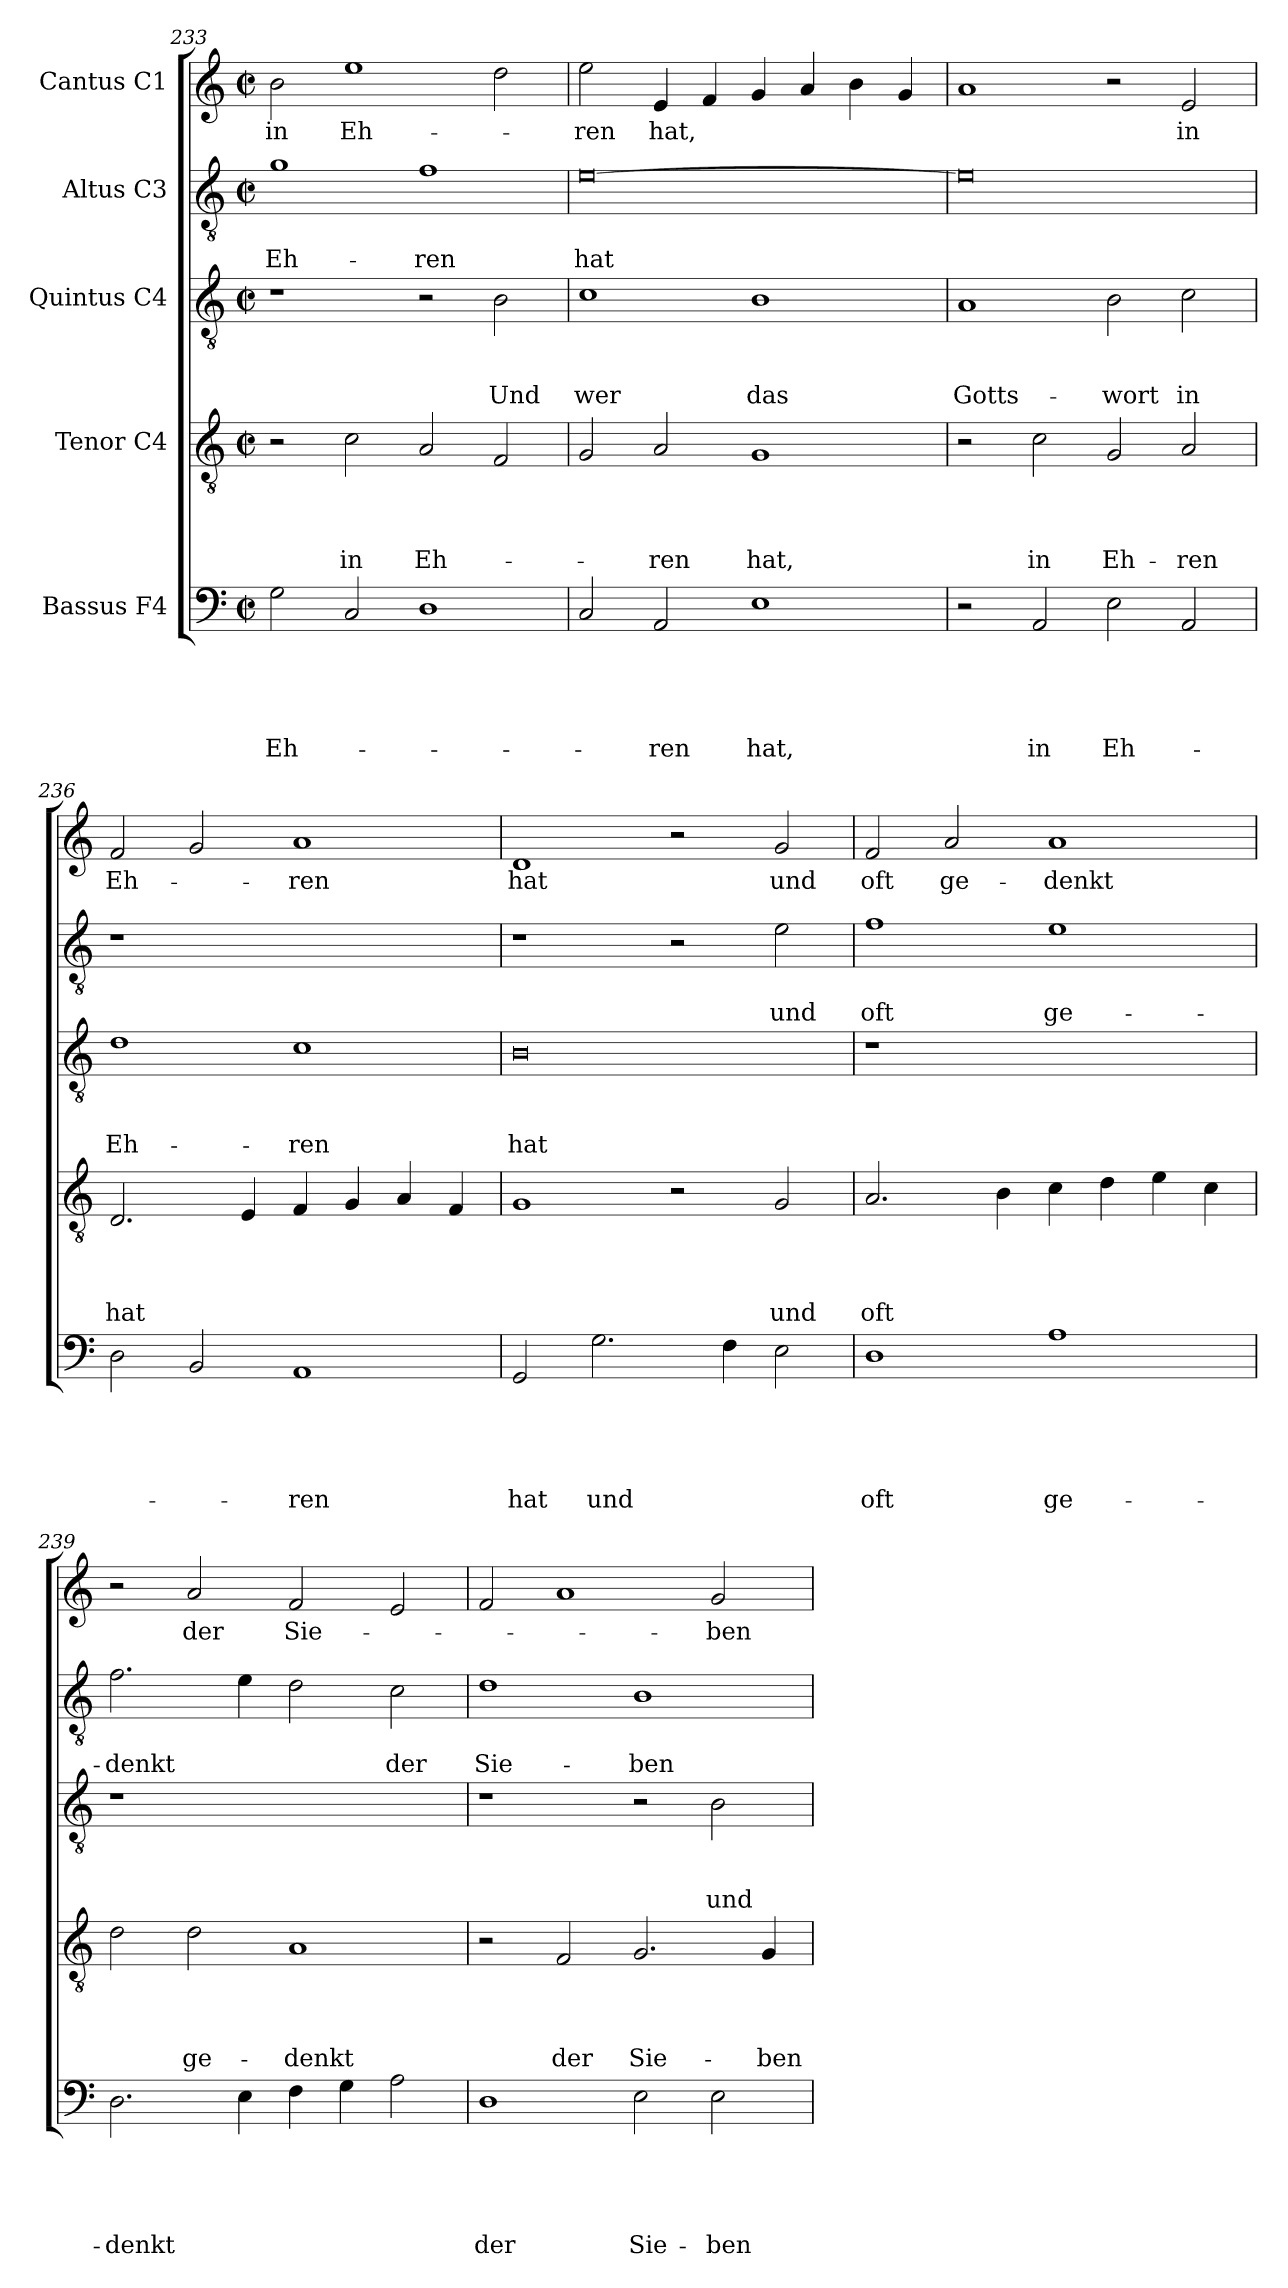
**kern	**text	**text	**text	**text	**text	**kern	**text	**text	**text	**text	**kern	**text	**text	**text	**kern	**text	**text	**kern	**text
*part5	*part5	*part5	*part5	*part5	*part5	*part4	*part4	*part4	*part4	*part4	*part3	*part3	*part3	*part3	*part2	*part2	*part2	*part1	*part1
*staff5	*staff5	*staff5	*staff5	*staff5	*staff5	*staff4	*staff4	*staff4	*staff4	*staff4	*staff3	*staff3	*staff3	*staff3	*staff2	*staff2	*staff2	*staff1	*staff1
*I"Bassus F4	*	*	*	*	*	*I"Tenor C4	*	*	*	*	*I"Quintus C4	*	*	*	*I"Altus C3	*	*	*I"Cantus C1	*
*clefF4	*	*	*	*	*	*clefGv2	*	*	*	*	*clefGv2	*	*	*	*clefGv2	*	*	*clefG2	*
*k[]	*	*	*	*	*	*k[]	*	*	*	*	*k[]	*	*	*	*k[]	*	*	*k[]	*
*C:	*	*	*	*	*	*C:	*	*	*	*	*C:	*	*	*	*C:	*	*	*C:	*
*M2/2	*	*	*	*	*	*M2/2	*	*	*	*	*M2/2	*	*	*	*M2/2	*	*	*M2/2	*
*met(c|)	*	*	*	*	*	*met(c|)	*	*	*	*	*met(c|)	*	*	*	*met(c|)	*	*	*met(c|)	*
=233	=233	=233	=233	=233	=233	=233	=233	=233	=233	=233	=233	=233	=233	=233	=233	=233	=233	=233	=233
2G\	.	.	.	.	Eh-	2r	.	.	.	.	1r	.	.	.	1g	.	Eh-	2b\	in
2C/	.	.	.	.	.	2c\	.	.	.	in	.	.	.	.	.	.	.	1ee	Eh-
1D	.	.	.	.	.	2A/	.	.	.	Eh-	2r	.	.	.	1f	.	-ren	.	.
.	.	.	.	.	.	2F/	.	.	.	.	2B\	.	.	Und	.	.	.	2dd\	.
!!LO:PB:g=z
=234	=234	=234	=234	=234	=234	=234	=234	=234	=234	=234	=234	=234	=234	=234	=234	=234	=234	=234	=234
2C/	.	.	.	.	.	2G/	.	.	.	.	1c	.	.	wer	[0e	.	hat	2ee\	-ren
2AA/	.	.	.	.	-ren	2A/	.	.	.	-ren	.	.	.	.	.	.	.	4e/	hat,
.	.	.	.	.	.	.	.	.	.	.	.	.	.	.	.	.	.	4f/	.
1E	.	.	.	.	hat,	1G	.	.	.	hat,	1B	.	.	das	.	.	.	4g/	.
.	.	.	.	.	.	.	.	.	.	.	.	.	.	.	.	.	.	4a/	.
.	.	.	.	.	.	.	.	.	.	.	.	.	.	.	.	.	.	4b\	.
.	.	.	.	.	.	.	.	.	.	.	.	.	.	.	.	.	.	4g/	.
=235	=235	=235	=235	=235	=235	=235	=235	=235	=235	=235	=235	=235	=235	=235	=235	=235	=235	=235	=235
2r	.	.	.	.	.	2r	.	.	.	.	1A	.	.	Gotts-	0e]	.	.	1a	.
2AA/	.	.	.	.	in	2c\	.	.	.	in	.	.	.	.	.	.	.	.	.
2E\	.	.	.	.	Eh-	2G/	.	.	.	Eh-	2B\	.	.	-wort	.	.	.	2r	.
2AA/	.	.	.	.	.	2A/	.	.	.	-ren	2c\	.	.	in	.	.	.	2e/	in
=236	=236	=236	=236	=236	=236	=236	=236	=236	=236	=236	=236	=236	=236	=236	=236	=236	=236	=236	=236
2D\	.	.	.	.	.	2.D/	.	.	.	hat	1d	.	.	Eh-	1r	.	.	2f/	Eh-
2BB/	.	.	.	.	.	.	.	.	.	.	.	.	.	.	.	.	.	2g/	.
.	.	.	.	.	.	4E/	.	.	.	.	.	.	.	.	.	.	.	.	.
1AA	.	.	.	.	-ren	4F/	.	.	.	.	1c	.	.	-ren	1ryy	.	.	1a	-ren
.	.	.	.	.	.	4G/	.	.	.	.	.	.	.	.	.	.	.	.	.
.	.	.	.	.	.	4A/	.	.	.	.	.	.	.	.	.	.	.	.	.
.	.	.	.	.	.	4F/	.	.	.	.	.	.	.	.	.	.	.	.	.
=237	=237	=237	=237	=237	=237	=237	=237	=237	=237	=237	=237	=237	=237	=237	=237	=237	=237	=237	=237
2GG/	.	.	.	.	hat	1G	.	.	.	.	0B	.	.	hat	1r	.	.	1d	hat
2.G\	.	.	.	.	und	.	.	.	.	.	.	.	.	.	.	.	.	.	.
.	.	.	.	.	.	2r	.	.	.	.	.	.	.	.	2r	.	.	2r	.
4F\	.	.	.	.	.	.	.	.	.	.	.	.	.	.	.	.	.	.	.
2E\	.	.	.	.	.	2G/	.	.	.	und	.	.	.	.	2e\	.	und	2g/	und
=238	=238	=238	=238	=238	=238	=238	=238	=238	=238	=238	=238	=238	=238	=238	=238	=238	=238	=238	=238
1D	.	.	.	.	oft	2.A/	.	.	.	oft	1r	.	.	.	1f	.	oft	2f/	oft
.	.	.	.	.	.	.	.	.	.	.	.	.	.	.	.	.	.	2a/	ge-
.	.	.	.	.	.	4B\	.	.	.	.	.	.	.	.	.	.	.	.	.
1A	.	.	.	.	ge-	4c\	.	.	.	.	1ryy	.	.	.	1e	.	ge-	1a	-denkt
.	.	.	.	.	.	4d\	.	.	.	.	.	.	.	.	.	.	.	.	.
.	.	.	.	.	.	4e\	.	.	.	.	.	.	.	.	.	.	.	.	.
.	.	.	.	.	.	4c\	.	.	.	.	.	.	.	.	.	.	.	.	.
!!LO:LB:g=z
=239	=239	=239	=239	=239	=239	=239	=239	=239	=239	=239	=239	=239	=239	=239	=239	=239	=239	=239	=239
2.D\	.	.	.	.	-denkt	2d\	.	.	.	.	1r	.	.	.	2.f\	.	-denkt	2r	.
.	.	.	.	.	.	2d\	.	.	.	ge-	.	.	.	.	.	.	.	2a/	der
4E\	.	.	.	.	.	.	.	.	.	.	.	.	.	.	4e\	.	.	.	.
4F\	.	.	.	.	.	1A	.	.	.	-denkt	1ryy	.	.	.	2d\	.	.	2f/	Sie-
4G\	.	.	.	.	.	.	.	.	.	.	.	.	.	.	.	.	.	.	.
2A\	.	.	.	.	.	.	.	.	.	.	.	.	.	.	2c\	.	der	2e/	.
=240	=240	=240	=240	=240	=240	=240	=240	=240	=240	=240	=240	=240	=240	=240	=240	=240	=240	=240	=240
1D	.	.	.	.	der	2r	.	.	.	.	1r	.	.	.	1d	.	Sie-	2f/	.
.	.	.	.	.	.	2F/	.	.	.	der	.	.	.	.	.	.	.	1a	.
2E\	.	.	.	.	Sie-	2.G/	.	.	.	Sie-	2r	.	.	.	1B	.	-ben	.	.
2E\	.	.	.	.	-ben	.	.	.	.	.	2B\	.	.	und	.	.	.	2g/	-ben
.	.	.	.	.	.	4G/	.	.	.	-ben	.	.	.	.	.	.	.	.	.
=	=	=	=	=	=	=	=	=	=	=	=	=	=	=	=	=	=	=	=
*-	*-	*-	*-	*-	*-	*-	*-	*-	*-	*-	*-	*-	*-	*-	*-	*-	*-	*-	*-
